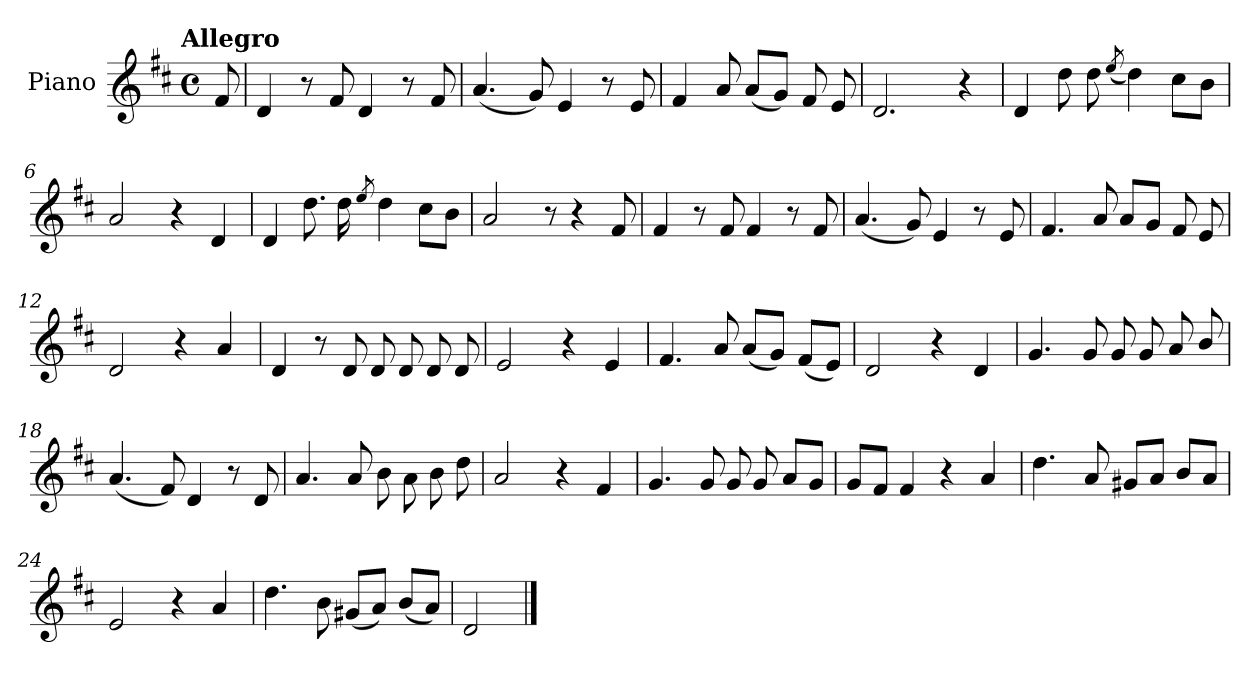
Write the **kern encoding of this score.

**kern
*part1
*staff1
*I"Piano
*I'Pno.
*clefG2
*k[f#c#]
!!LO:TX:omd:t=Allegro
*M4/4
*met(c)
*MM144
=
8f#/
=1
4d/
8r
8f#/
4d/
8r
8f#/
=2
(<4.a/
8g/)
4e/
8r
8e/
=3
4f#/
8a/
(<8a/L
8g/J)
8f#/
8e/
!!LO:LB:g=z
=4
2.d/
4r
=5
4d/
8dd\
8dd\
(<8qee/
4dd\)
8cc#\L
8b\J
=6
2a/
4r
4d/
=7
4d/
8.dd\
16dd\
8qee/
4dd\
8cc#\L
8b\J
=8
2a/
8r
4r
8f#/
!!LO:LB:g=z
=9
4f#/
8r
8f#/
4f#/
8r
8f#/
=10
(<4.a/
8g/)
4e/
8r
8e/
=11
4.f#/
8a/
8a/L
8g/J
8f#/
8e/
=12
2d/
4r
4a/
=13
4d/
8r
8d/
8d/
8d/
8d/
8d/
!!LO:LB:g=z
=14
2e/
4r
4e/
=15
4.f#/
8a/
(<8a/L
8g/J)
(<8f#/L
8e/J)
=16
2d/
4r
4d/
=17
4.g/
8g/
8g/
8g/
8a/
8b/
=18
(<4.a/
8f#/)
4d/
8r
8d/
!!LO:LB:g=z
=19
4.a/
8a/
8b\
8a\
8b\
8dd\
=20
2a/
4r
4f#/
=21
4.g/
8g/
8g/
8g/
8a/L
8g/J
=22
8g/L
8f#/J
4f#/
4r
4a/
!!LO:LB:g=z
=23
4.dd\
8a/
8g#X/L
8a/J
8b/L
8a/J
=24
2e/
4r
4a/
=25
4.dd\
8b\
(<8g#X/L
8a/J)
(<8b/L
8a/J)
=26
2d/
==
*-
